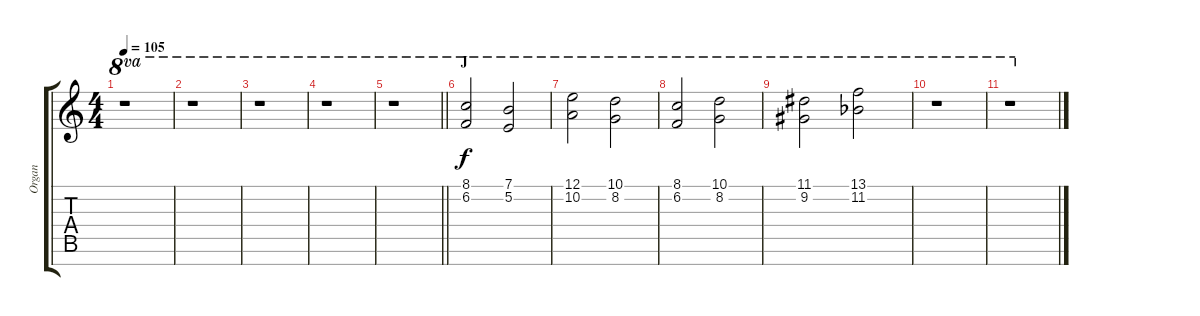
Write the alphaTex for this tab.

\track ("Organ" "Organ") {instrument rockorgan}
\staff {score tabs}
\tuning (E5 B4 G4 D4 A3 E3 B2) {hide}
\ts (4 4)
\tempo 105
\clef g2
\ks c
r.1{ot 8va dy f} |
r.1{ot 8va} |
r.1{ot 8va} |
r.1{ot 8va} |
\barLineRight lightlight
r.1{ot 8va} |
\section ("" "J")
(8.1 6.2).2{ot 8va} (7.1 5.2).2{ot 8va} |
(12.1 10.2).2{ot 8va} (10.1 8.2).2{ot 8va} |
(8.1 6.2).2{ot 8va} (10.1 8.2).2{ot 8va} |
(11.1 9.2).2{ot 8va} (13.1 11.2{acc b}).2{ot 8va} |
r.1{ot 8va} |
r.1{ot 8va}
